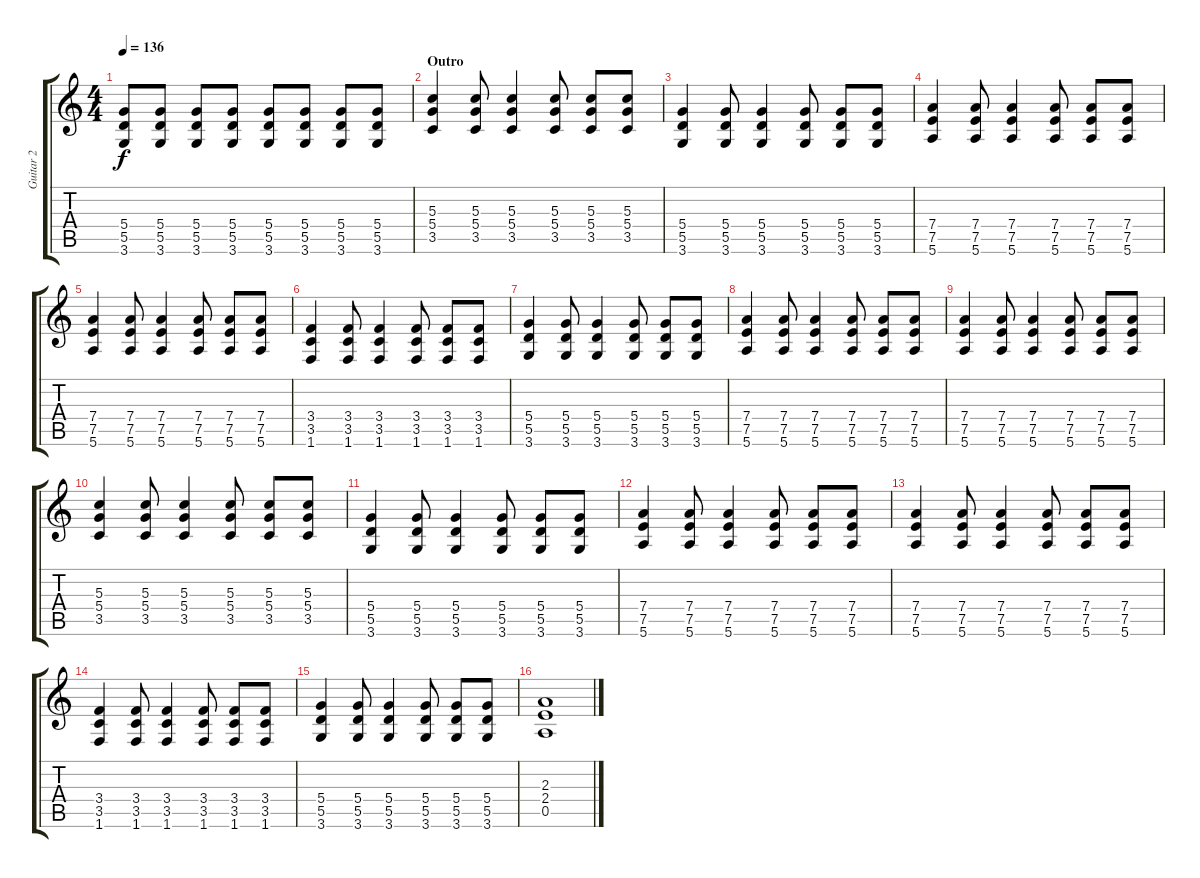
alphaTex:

\track ("Guitar 2" "Guitar 2") {instrument overdrivenguitar}
\staff {score tabs}
\tuning (E4 B3 G3 D3 A2 E2) {hide}
\ts (4 4)
\tempo 136
\clef g2
\ks c
(5.4 5.5 3.6).8{dy f} (5.4 5.5 3.6).8 (5.4 5.5 3.6).8 (5.4 5.5 3.6).8 (5.4 5.5 3.6).8 (5.4 5.5 3.6).8 (5.4 5.5 3.6).8 (5.4 5.5 3.6).8 |
\section ("" "Outro")
(5.3 5.4 3.5).4{volume 10} (5.3 5.4 3.5).8 (5.3 5.4 3.5).4 (5.3 5.4 3.5).8 (5.3 5.4 3.5).8 (5.3 5.4 3.5).8 |
(5.4 5.5 3.6).4 (5.4 5.5 3.6).8 (5.4 5.5 3.6).4 (5.4 5.5 3.6).8 (5.4 5.5 3.6).8 (5.4 5.5 3.6).8 |
(7.4 7.5 5.6).4 (7.4 7.5 5.6).8 (7.4 7.5 5.6).4 (7.4 7.5 5.6).8 (7.4 7.5 5.6).8 (7.4 7.5 5.6).8 |
(7.4 7.5 5.6).4 (7.4 7.5 5.6).8 (7.4 7.5 5.6).4 (7.4 7.5 5.6).8 (7.4 7.5 5.6).8 (7.4 7.5 5.6).8 |
(3.4 3.5 1.6).4 (3.4 3.5 1.6).8 (3.4 3.5 1.6).4 (3.4 3.5 1.6).8 (3.4 3.5 1.6).8 (3.4 3.5 1.6).8 |
(5.4 5.5 3.6).4 (5.4 5.5 3.6).8 (5.4 5.5 3.6).4 (5.4 5.5 3.6).8 (5.4 5.5 3.6).8 (5.4 5.5 3.6).8 |
(7.4 7.5 5.6).4 (7.4 7.5 5.6).8 (7.4 7.5 5.6).4 (7.4 7.5 5.6).8 (7.4 7.5 5.6).8 (7.4 7.5 5.6).8 |
(7.4 7.5 5.6).4 (7.4 7.5 5.6).8 (7.4 7.5 5.6).4 (7.4 7.5 5.6).8 (7.4 7.5 5.6).8 (7.4 7.5 5.6).8 |
(5.3 5.4 3.5).4 (5.3 5.4 3.5).8 (5.3 5.4 3.5).4 (5.3 5.4 3.5).8 (5.3 5.4 3.5).8 (5.3 5.4 3.5).8 |
(5.4 5.5 3.6).4 (5.4 5.5 3.6).8 (5.4 5.5 3.6).4 (5.4 5.5 3.6).8 (5.4 5.5 3.6).8 (5.4 5.5 3.6).8 |
(7.4 7.5 5.6).4 (7.4 7.5 5.6).8 (7.4 7.5 5.6).4 (7.4 7.5 5.6).8 (7.4 7.5 5.6).8 (7.4 7.5 5.6).8 |
(7.4 7.5 5.6).4 (7.4 7.5 5.6).8 (7.4 7.5 5.6).4 (7.4 7.5 5.6).8 (7.4 7.5 5.6).8 (7.4 7.5 5.6).8 |
(3.4 3.5 1.6).4 (3.4 3.5 1.6).8 (3.4 3.5 1.6).4 (3.4 3.5 1.6).8 (3.4 3.5 1.6).8 (3.4 3.5 1.6).8 |
(5.4 5.5 3.6).4 (5.4 5.5 3.6).8 (5.4 5.5 3.6).4 (5.4 5.5 3.6).8 (5.4 5.5 3.6).8 (5.4 5.5 3.6).8 |
(2.3 2.4 0.5).1
